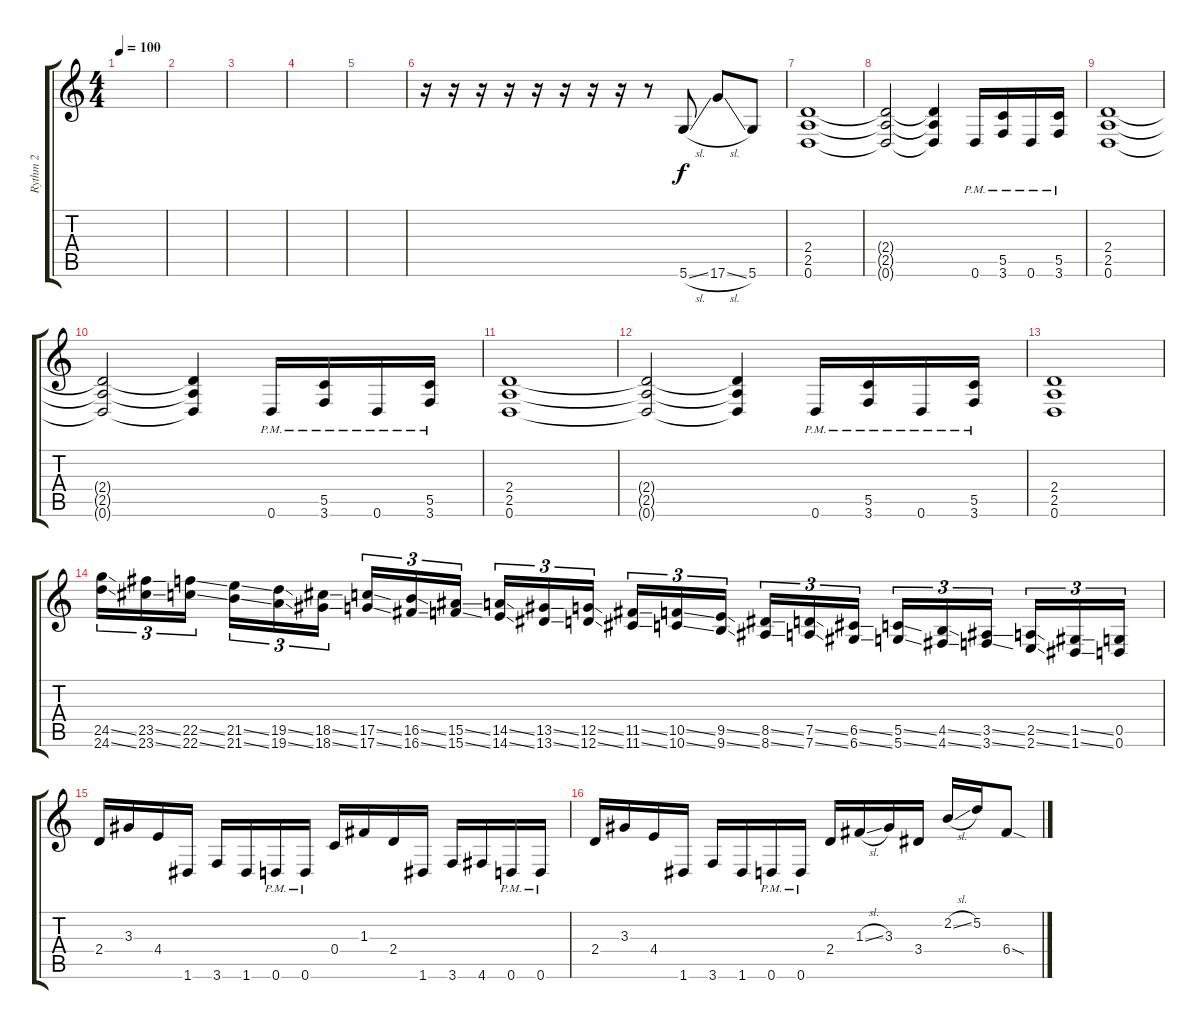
\track ("Rythm 2" "Rythm 2") {instrument distortionguitar}
\staff {score tabs}
\tuning (D4 A3 F3 C3 G2 D2) {hide}
\ts (4 4)
\tempo 100
\clef g2
\ks c
|
|
|
|
|
r.16 r.16 r.16 r.16 r.16 r.16 r.16 r.16 r.8 5.6{sl}.8 17.6{sl}.8 5.6.8 |
(2.4 2.5 0.6).1 |
(2.4{t} 2.5{t} 0.6{t}).2 (2.4{t} 2.5{t} 0.6{t}).4 0.6{pm}.16 (5.5{pm} 3.6{pm}).16 0.6{pm}.16 (5.5{pm} 3.6{pm}).16 |
(2.4 2.5 0.6).1 |
(2.4{t} 2.5{t} 0.6{t}).2 (2.4{t} 2.5{t} 0.6{t}).4 0.6{pm}.16 (5.5{pm} 3.6{pm}).16 0.6{pm}.16 (5.5{pm} 3.6{pm}).16 |
(2.4 2.5 0.6).1 |
(2.4{t} 2.5{t} 0.6{t}).2 (2.4{t} 2.5{t} 0.6{t}).4 0.6{pm}.16 (5.5{pm} 3.6{pm}).16 0.6{pm}.16 (5.5{pm} 3.6{pm}).16 |
(2.4 2.5 0.6).1 |
(24.5{ss} 24.6{ss}).16{tu (3 2) instrument guitarfretnoise} (23.5{ss} 23.6{ss}).16{tu (3 2)} (22.5{ss} 22.6{ss}).16{tu (3 2)} (21.5{ss} 21.6{ss}).16{tu (3 2)} (19.5{ss} 19.6{ss}).16{tu (3 2)} (18.5{ss} 18.6{ss}).16{tu (3 2)} (17.5{ss} 17.6{ss}).16{tu (3 2)} (16.5{ss} 16.6{ss}).16{tu (3 2)} (15.5{ss} 15.6{ss}).16{tu (3 2)} (14.5{ss} 14.6{ss}).16{tu (3 2)} (13.5{ss} 13.6{ss}).16{tu (3 2)} (12.5{ss} 12.6{ss}).16{tu (3 2)} (11.5{ss} 11.6{ss}).16{tu (3 2)} (10.5{ss} 10.6{ss}).16{tu (3 2)} (9.5{ss} 9.6{ss}).16{tu (3 2)} (8.5{ss} 8.6{ss}).16{tu (3 2)} (7.5{ss} 7.6{ss}).16{tu (3 2)} (6.5{ss} 6.6{ss}).16{tu (3 2)} (5.5{ss} 5.6{ss}).16{tu (3 2)} (4.5{ss} 4.6{ss}).16{tu (3 2)} (3.5{ss} 3.6{ss}).16{tu (3 2)} (2.5{ss} 2.6{ss}).16{tu (3 2)} (1.5{ss} 1.6{ss}).16{tu (3 2)} (0.5 0.6).16{tu (3 2)} |
2.4.16{instrument distortionguitar} 3.3.16 4.4.16 1.6.16 3.6.16 1.6.16 0.6{pm}.16 0.6{pm}.16 0.4.16 1.3.16 2.4.16 1.6.16 3.6.16 4.6.16 0.6{pm}.16 0.6{pm}.16 |
2.4.16 3.3.16 4.4.16 1.6.16 3.6.16 1.6.16 0.6{pm}.16 0.6{pm}.16 2.4.16 1.3{sl}.16 3.3.16 3.4.16 2.2{sl}.16 5.2.16 6.4{sod}.8
